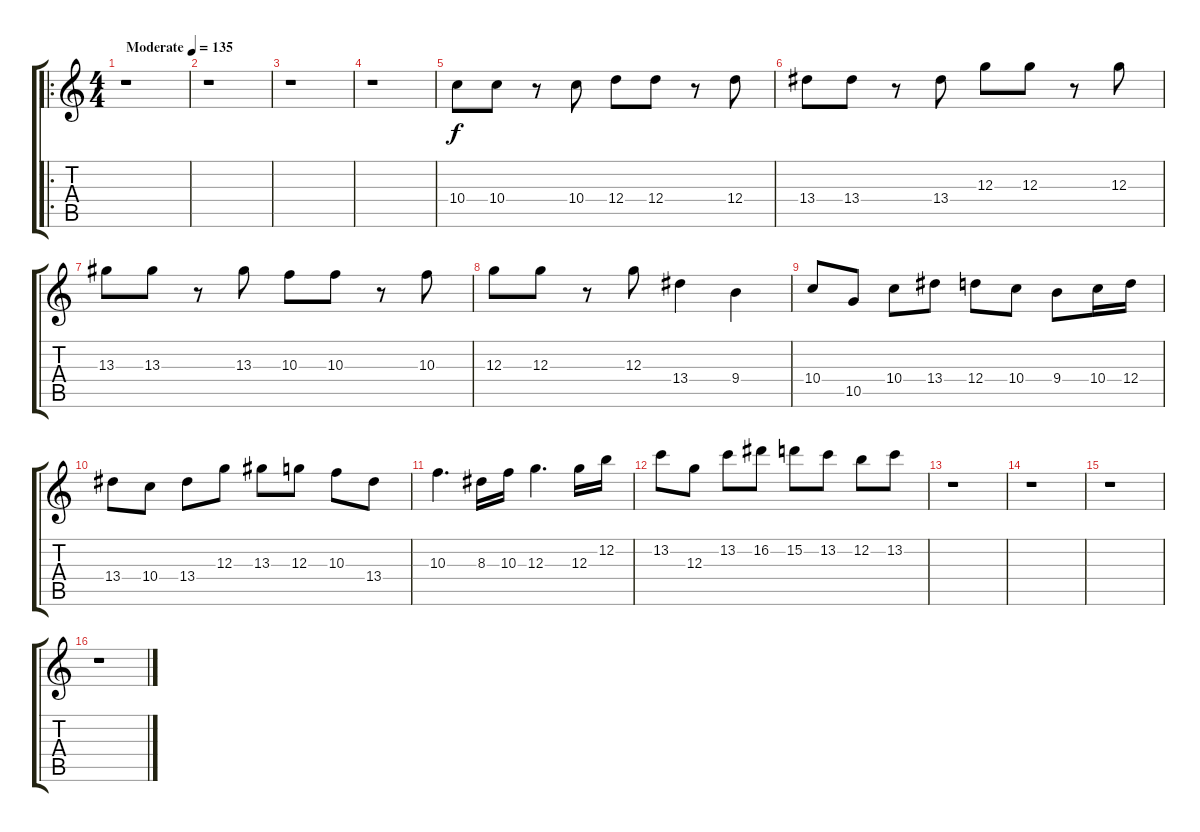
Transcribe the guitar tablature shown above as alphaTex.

\track "" {instrument distortionguitar}
\staff {score tabs}
\tuning (E4 B3 G3 D3 A2 E2) {hide}
\ro
\ts (4 4)
\tempo (135 "Moderate")
\clef g2
\ks c
r.1{dy f instrument distortionguitar} |
r.1 |
r.1 |
r.1 |
10.4.8 10.4.8 r.8 10.4.8 12.4.8 12.4.8 r.8 12.4.8 |
13.4.8 13.4.8 r.8 13.4.8 12.3.8 12.3.8 r.8 12.3.8 |
13.3.8 13.3.8 r.8 13.3.8 10.3.8 10.3.8 r.8 10.3.8 |
12.3.8 12.3.8 r.8 12.3.8 13.4.4 9.4.4 |
10.4.8 10.5.8 10.4.8 13.4.8 12.4.8 10.4.8 9.4.8 10.4.16 12.4.16 |
13.4.8 10.4.8 13.4.8 12.3.8 13.3.8 12.3.8 10.3.8 13.4.8 |
10.3.4{d} 8.3.16 10.3.16 12.3.4{d} 12.3.16 12.2.16 |
13.2.8 12.3.8 13.2.8 16.2.8 15.2.8 13.2.8 12.2.8 13.2.8 |
r.1 |
r.1 |
r.1 |
r.1
